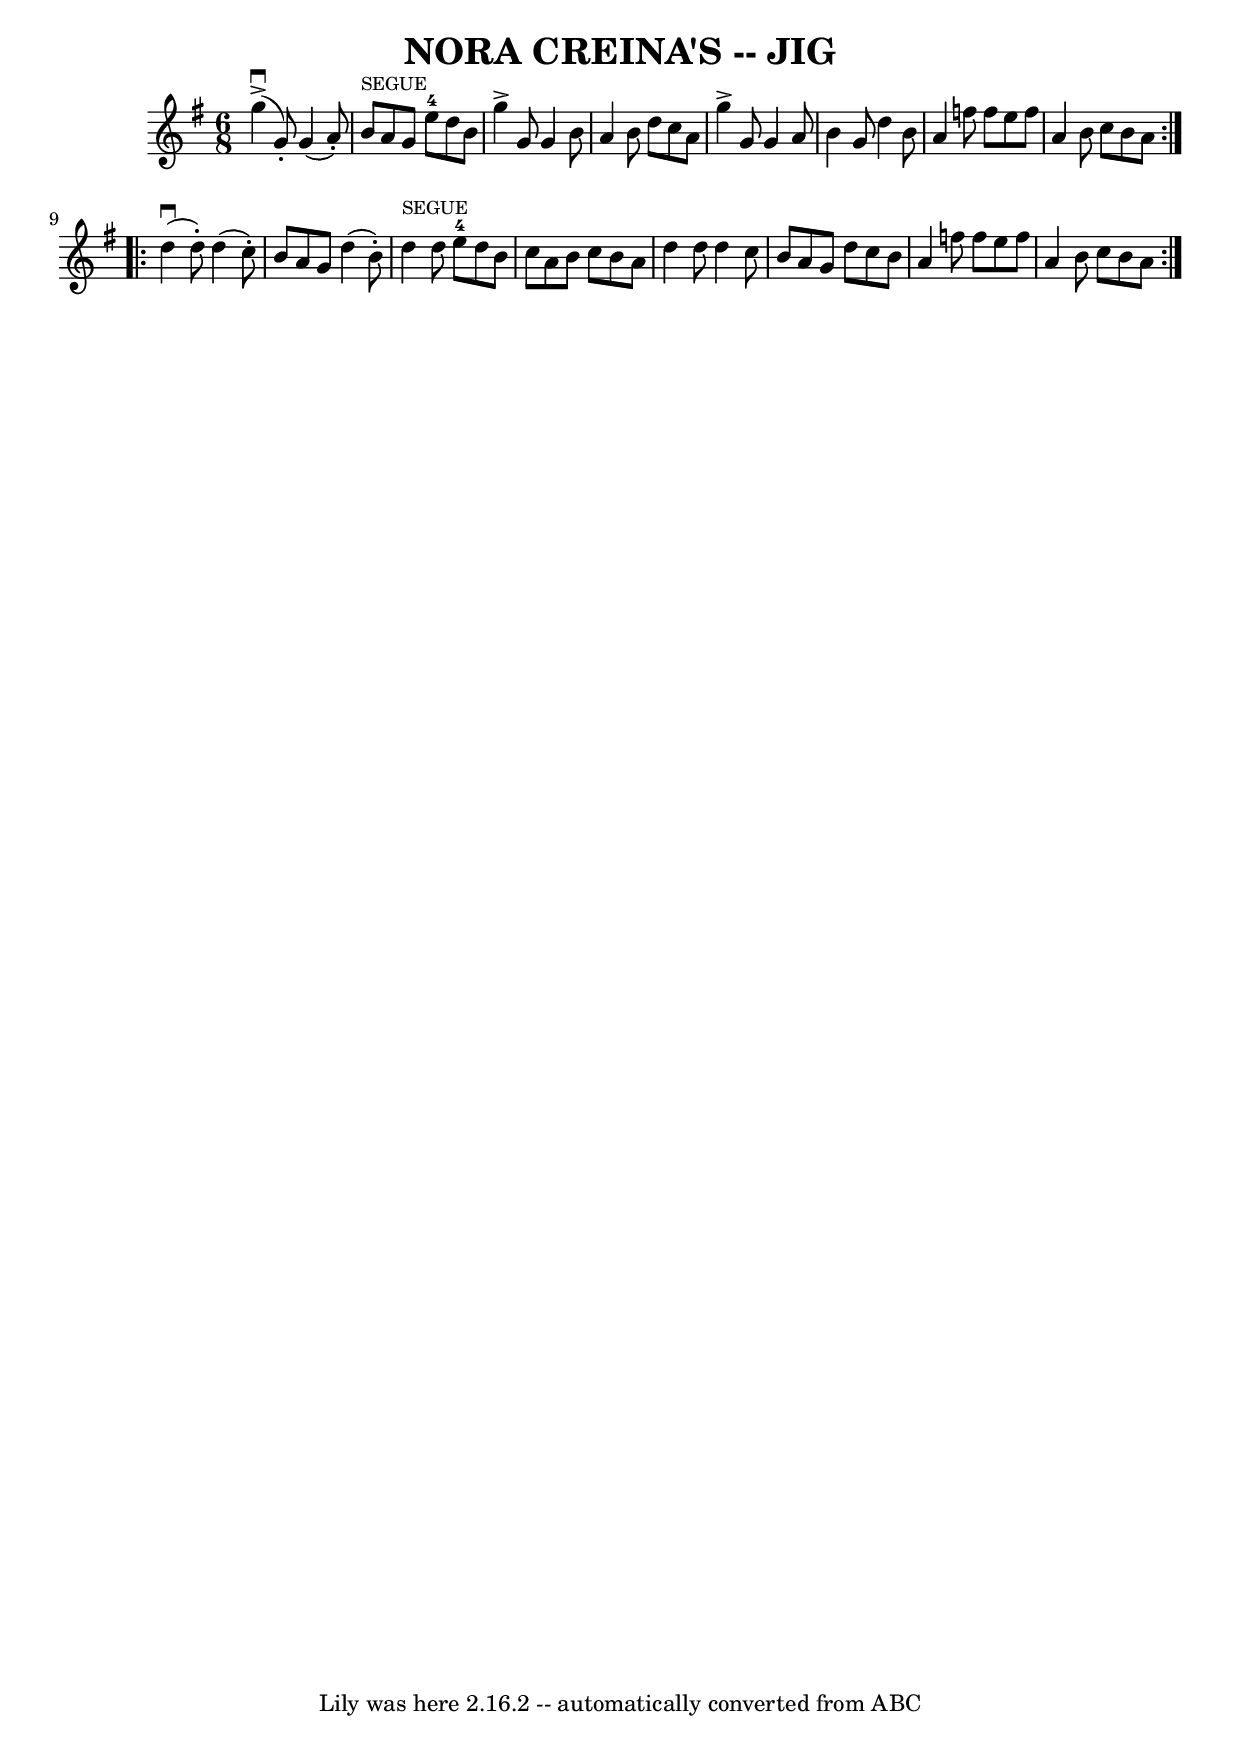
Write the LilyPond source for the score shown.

\version "2.16.2"
\include "Mammoth.ily"
\header {
  %% book = "Ryan's Mammoth Collection of Fiddle Tunes"
  crossRefNumber = "1"
  footnotes = ""
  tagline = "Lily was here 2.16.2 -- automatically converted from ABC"
  title = "NORA CREINA'S -- JIG"

}
voicedefault =  {



  \repeat volta 2 {

    \time 6/8
    \key g \major
    g''4 (^\downbow^\accent g'8-.) g'4 (a'8-.)     |
    b'8^\segue a'8 g'8 e''8-4 d''8 b'8     |
    g''4^\accent g'8 g'4 b'8    |
    a'4 b'8 d''8 c''8 a'8         |
    g''4^\accent g'8 g'4 a'8    |
    b'4 g'8 d''4 b'8     |
    a'4 f''8 f''8 e''8 f''8     |
    a'4 b'8 c''8 b'8 a'8    
  }     
  \repeat volta 2 {
    d''4 (^\downbow d''8-.) d''4 (c''8-.)     |
    b'8 a'8 g'8 d''4 (b'8-.)    |
    d''4^\segue d''8 e''8-4 d''8 b'8     |
    c''8 a'8 b'8 c''8 b'8 a'8        |
    d''4 d''8 d''4 c''8     |
    b'8 a'8 g'8 d''8 c''8 b'8     |
    a'4 f''8 f''8 e''8 f''8    |
    a'4 b'8  
    c''8 b'8 a'8    
  }   

}

\score{
  <<

    \context Staff="default"
    {
      \voicedefault 
      
    }

  >>
  \layout {
    
  }
  \midi {
  }

}
